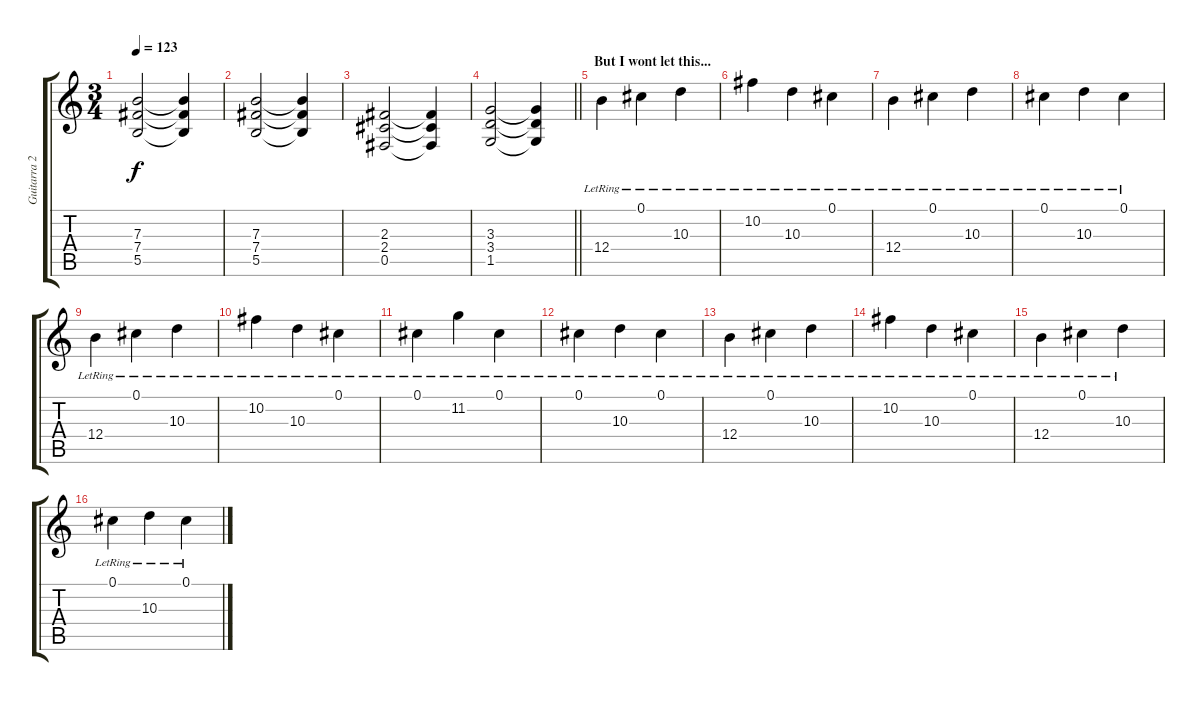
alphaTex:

\track ("Guitarra 2" "Guitarra 2") {instrument acousticguitarsteel}
\staff {score tabs}
\tuning (Db4 Ab3 E3 B2 Gb2 B1) {hide}
\ts (3 4)
\tempo 123
\clef g2
\ks c
(7.3 7.4 5.5).2{dy f} (7.3{t} 7.4{t} 5.5{t}).4 |
(7.3 7.4 5.5).2 (7.3{t} 7.4{t} 5.5{t}).4 |
(2.3 2.4 0.5).2 (2.3{t} 2.4{t} 0.5{t}).4 |
\barLineRight lightlight
(3.3 3.4 1.5).2 (3.3{t} 3.4{t} 1.5{t}).4 |
\section ("" "But I wont let this...")
12.4{lr}.4 0.1{lr}.4 10.3{lr}.4 |
10.2{lr}.4 10.3{lr}.4 0.1{lr}.4 |
12.4{lr}.4 0.1{lr}.4 10.3{lr}.4 |
0.1{lr}.4 10.3{lr}.4 0.1{lr}.4 |
12.4{lr}.4 0.1{lr}.4 10.3{lr}.4 |
10.2{lr}.4 10.3{lr}.4 0.1{lr}.4 |
0.1{lr}.4 11.2{lr}.4 0.1{lr}.4 |
0.1{lr}.4 10.3{lr}.4 0.1{lr}.4 |
12.4{lr}.4 0.1{lr}.4 10.3{lr}.4 |
10.2{lr}.4 10.3{lr}.4 0.1{lr}.4 |
12.4{lr}.4 0.1{lr}.4 10.3{lr}.4 |
0.1{lr}.4 10.3{lr}.4 0.1{lr}.4
